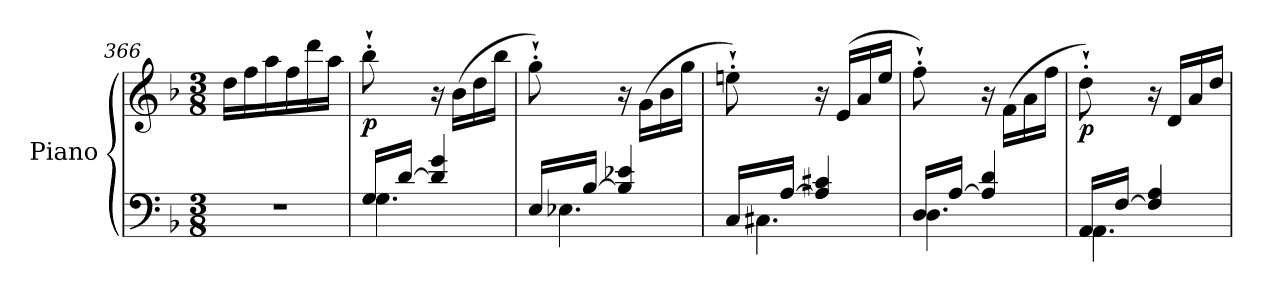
**kern	**kern	**dynam
*part1	*part1	*part1
*staff2	*staff1	*staff1/2
*I"Piano	*	*
*I'Pno	*	*
*clefF4	*clefG2	*
*k[b-]	*k[b-]	*
*M3/8	*M3/8	*
=366	=366	=366
4.r	16dd\LL	.
.	16ff\	.
.	16aa\	.
.	16ff\	.
.	16ddd\	.
.	16aa\JJ	.
=367	=367	=367
*^	*	*
!	!	!	!LO:DY:b
16G/LL	4.G\	8bb-'`\	p
[16d/JJ	.	.	.
4d/] 4g/	.	16r	.
!	!	!	!LO:DY:b
.	.	(>16b-\LL	other-dynamics
.	.	16dd\	.
.	.	16bb-\JJ	.
=368	=368	=368	=368
16E/LL	4.E-X\	8gg'`\)	.
[16B-/JJ	.	.	.
4B-/] 4e-X/	.	16r	.
!	!	!	!LO:DY:b
.	.	(>16g\LL	other-dynamics
.	.	16b-\	.
.	.	16gg\JJ	.
=369	=369	=369	=369
16C/LL	4.C#X\	8een'`\)	.
[16A/JJ	.	.	.
4A/] 4c#X/	.	16r	.
.	.	(>16e/LL	.
.	.	16a/	.
.	.	16ee/JJ	.
!!LO:LB:g=z
=370	=370	=370	=370
16D/LL	4.D\	8ff'`\)	.
[16A/JJ	.	.	.
4A/] 4d/	.	16r	.
.	.	(>16f\LL	.
.	.	16a\	.
.	.	16ff\JJ	.
=371	=371	=371	=371
!	!	!	!LO:DY:b
16AA/LL	4.AA\	8dd'`\)	p
[16F/JJ	.	.	.
4F/] 4A/	.	16r	.
!	!	!	!LO:DY:b
.	.	16d/LL	other-dynamics
.	.	16a/	.
.	.	16dd/JJ	.
*v	*v	*	*
=	=	=
*-	*-	*-
